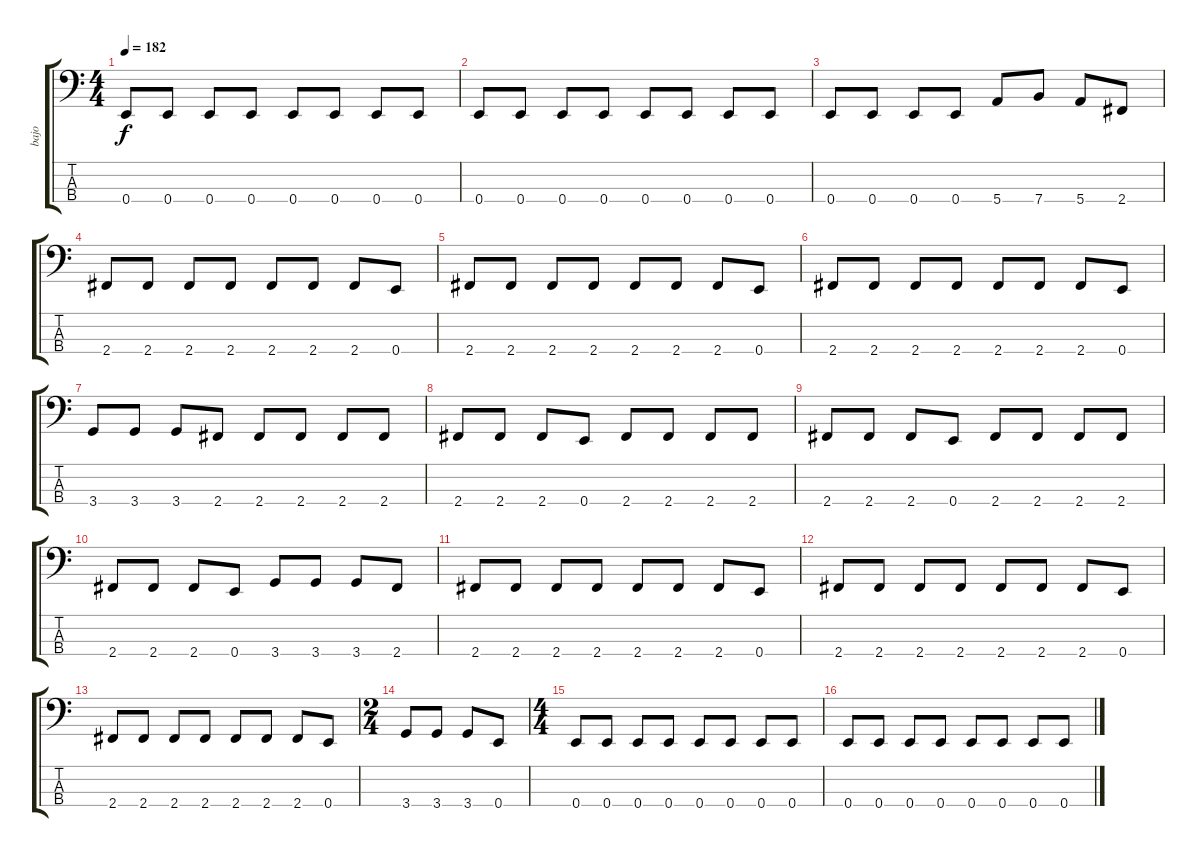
\track ("bajo" "bajo") {instrument electricbassfinger}
\staff {score tabs}
\tuning (G2 D2 A1 E1) {hide}
\ts (4 4)
\tempo 182
\clef f4
\ks c
0.4.8{dy f} 0.4.8 0.4.8 0.4.8 0.4.8 0.4.8 0.4.8 0.4.8 |
0.4.8 0.4.8 0.4.8 0.4.8 0.4.8 0.4.8 0.4.8 0.4.8 |
0.4.8 0.4.8 0.4.8 0.4.8 5.4.8 7.4.8 5.4.8 2.4.8 |
2.4.8 2.4.8 2.4.8 2.4.8 2.4.8 2.4.8 2.4.8 0.4.8 |
2.4.8 2.4.8 2.4.8 2.4.8 2.4.8 2.4.8 2.4.8 0.4.8 |
2.4.8 2.4.8 2.4.8 2.4.8 2.4.8 2.4.8 2.4.8 0.4.8 |
3.4.8 3.4.8 3.4.8 2.4.8 2.4.8 2.4.8 2.4.8 2.4.8 |
2.4.8 2.4.8 2.4.8 0.4.8 2.4.8 2.4.8 2.4.8 2.4.8 |
2.4.8 2.4.8 2.4.8 0.4.8 2.4.8 2.4.8 2.4.8 2.4.8 |
2.4.8 2.4.8 2.4.8 0.4.8 3.4.8 3.4.8 3.4.8 2.4.8 |
2.4.8 2.4.8 2.4.8 2.4.8 2.4.8 2.4.8 2.4.8 0.4.8 |
2.4.8 2.4.8 2.4.8 2.4.8 2.4.8 2.4.8 2.4.8 0.4.8 |
2.4.8 2.4.8 2.4.8 2.4.8 2.4.8 2.4.8 2.4.8 0.4.8 |
\ts (2 4)
3.4.8 3.4.8 3.4.8 0.4.8 |
\ts (4 4)
0.4.8 0.4.8 0.4.8 0.4.8 0.4.8 0.4.8 0.4.8 0.4.8 |
0.4.8 0.4.8 0.4.8 0.4.8 0.4.8 0.4.8 0.4.8 0.4.8
